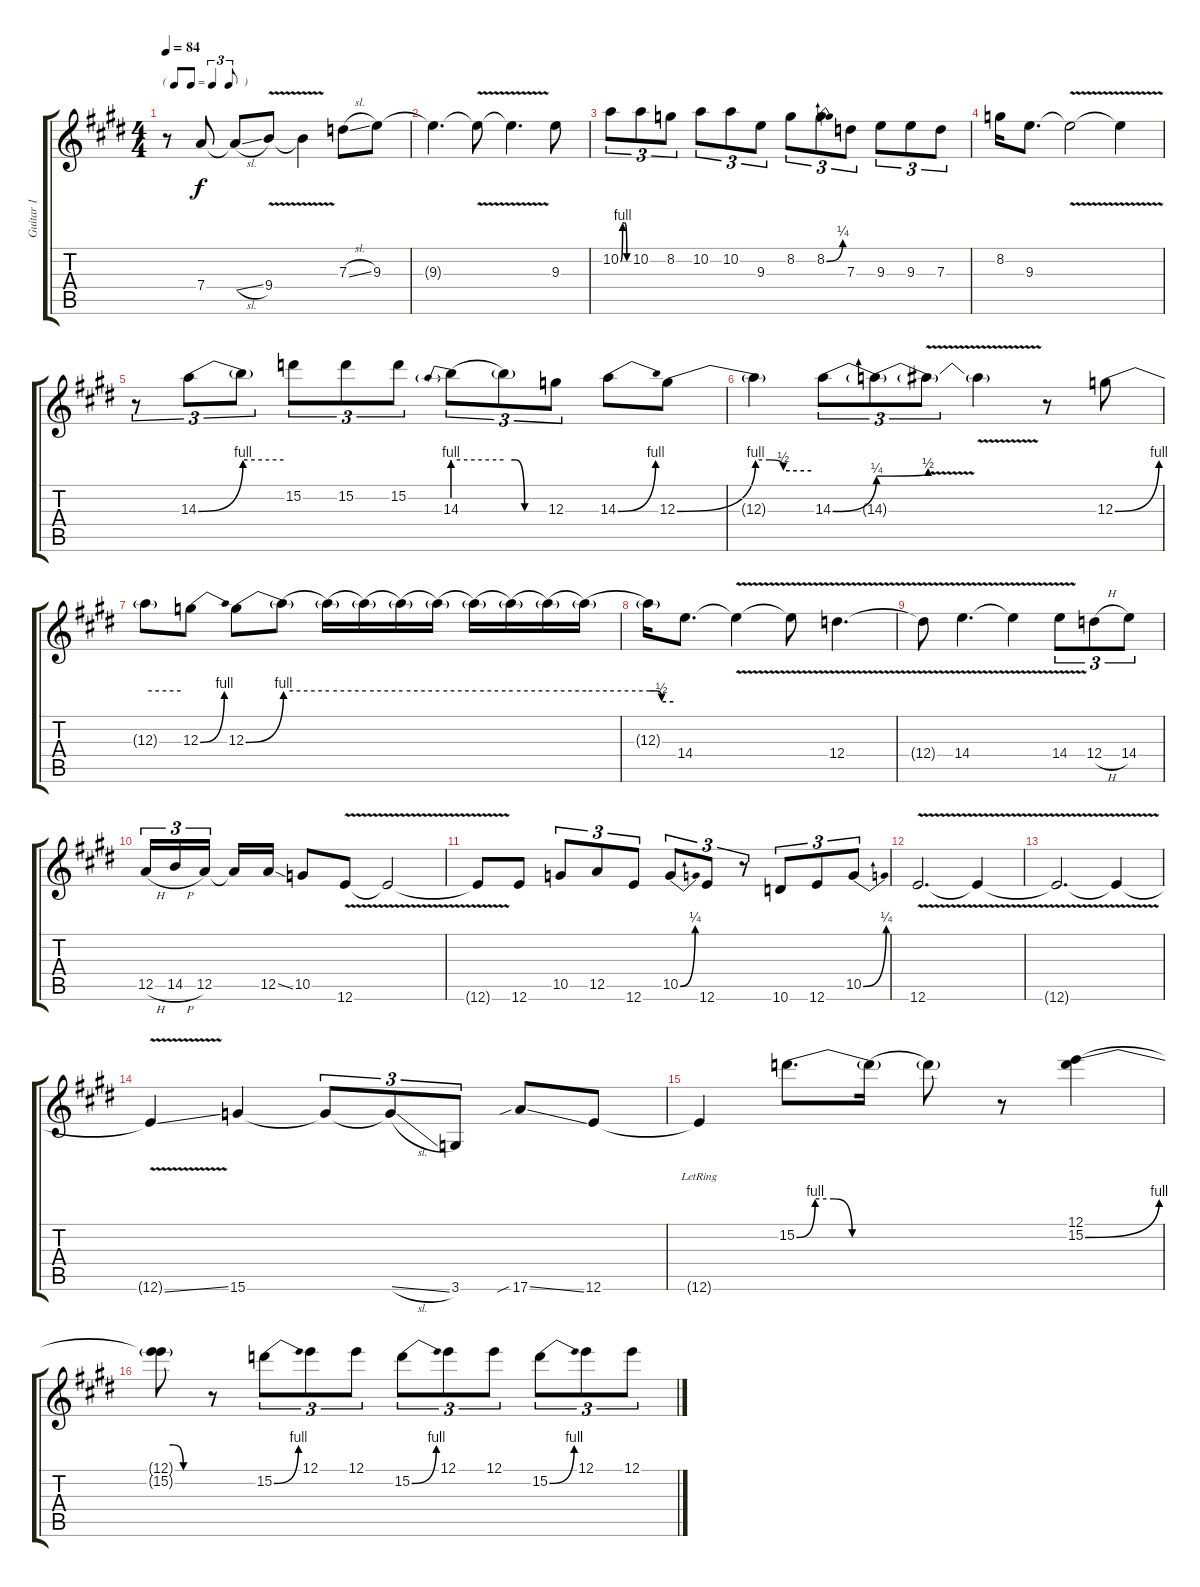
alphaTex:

\track ("Guitar 1" "Guitar 1") {instrument electricguitarclean}
\staff {score tabs}
\tuning (E4 B3 G3 D3 A2 E2) {hide}
\ts (4 4)
\tf triplet8th
\tempo 84
\clef g2
\ks e
r.8{dy f} 7.4.8 7.4{sl t}.8 9.4{v}.8 9.4{v t}.4 7.3{sl}.8 9.3.8 |
9.3{t}.4{d} 9.3{v t}.8 9.3{v t}.4{d} 9.3.8 |
10.2{be (custom 0 0 15 4 30 4 45 0 60 0)}.8{tu (3 2)} 10.2.8{tu (3 2)} 8.2.8{tu (3 2)} 10.2.8{tu (3 2)} 10.2.8{tu (3 2)} 9.3.8{tu (3 2)} 8.2.8{tu (3 2)} 8.2{be (bend 0 0 60 1)}.8{tu (3 2)} 7.3.8{tu (3 2)} 9.3.8{tu (3 2)} 9.3.8{tu (3 2)} 7.3.8{tu (3 2)} |
8.2.16 9.3.8{d} 9.3{v t}.2 9.3{v t}.4 |
r.8{tu (3 2)} 14.3{be (bend 0 0 60 4)}.8{tu (3 2)} 14.3{be (hold 0 4 60 4) t}.8{tu (3 2)} 15.2.8{tu (3 2)} 15.2.8{tu (3 2)} 15.2.8{tu (3 2)} 14.3{be (prebend 0 4 60 4)}.8{tu (3 2)} 14.3{be (custom 0 4 15 4 30 0 60 0) t}.8{tu (3 2)} 12.3.8{tu (3 2)} 14.3{be (bend 0 0 60 4)}.8 12.3{be (bend 0 0 60 4)}.8 |
12.3{be (custom 0 4 15 4 30 2 60 2) t}.4 14.3{be (bend 0 0 60 1)}.8{tu (3 2)} 14.3{be (bend 0 1 60 2) t}.8{tu (3 2)} 14.3{v t}.8{tu (3 2)} 14.3{v t}.4 r.8 12.3{be (bend 0 0 60 4)}.8 |
12.3{be (hold 0 4 60 4) t}.8 12.3{be (bend 0 0 60 4)}.8 12.3{be (bend 0 0 60 4)}.8 12.3{be (hold 0 4 60 4) t}.8 12.3{be (hold 0 4 60 4) t}.16 12.3{be (hold 0 4 60 4) t}.16 12.3{be (hold 0 4 60 4) t}.16 12.3{be (hold 0 4 60 4) t}.16 12.3{be (hold 0 4 60 4) t}.16 12.3{be (hold 0 4 60 4) t}.16 12.3{be (hold 0 4 60 4) t}.16 12.3{be (hold 0 4 60 4) t}.16 |
12.3{be (custom 0 4 15 4 30 2 60 2) t}.16 14.4.8{d} 14.4{v t}.4 14.4{v t}.8 12.4{v}.4{d} |
12.4{v t}.8 14.4{v}.4{d} 14.4{v t}.4 14.4{v}.8{tu (3 2)} 12.4{h}.8{tu (3 2)} 14.4.8{tu (3 2)} |
12.5{h}.16{tu (3 2)} 14.5{h}.16{tu (3 2)} 12.5.16{tu (3 2)} 12.5{t}.16 12.5{ss}.16 10.5.8 12.6{v}.8 12.6{v t}.2 |
12.6{v t}.8 12.6.8 10.5.8{tu (3 2)} 12.5.8{tu (3 2)} 12.6.8{tu (3 2)} 10.5{be (bend 0 0 60 1)}.8{tu (3 2)} 12.6.8{tu (3 2)} r.8{tu (3 2)} 10.6.8{tu (3 2)} 12.6.8{tu (3 2)} 10.5{be (bend 0 0 60 1)}.8{tu (3 2)} |
12.6{v}.2{d} 12.6{v t}.4 |
12.6{v t}.2{d} 12.6{v t}.4 |
12.6{v ss t}.4 15.6.4 15.6{t}.8{tu (3 2)} 15.6{sl t}.8{tu (3 2)} 3.6.8{tu (3 2)} 17.6{sib ss}.8 12.6.8 |
12.6{lr t}.4 15.2{be (custom 0 0 15 4 30 4 45 0 60 0)}.8{d} 15.2{be (hold 0 0 60 0) t}.16 15.2{t}.8 r.8 (12.1 15.2{be (bend 0 0 60 4)}).4 |
(12.1{t} 15.2{be (custom 0 4 15 4 30 0 60 0) t}).8 r.8 15.2{be (bend 0 0 60 4)}.8{tu (3 2)} 12.1.8{tu (3 2)} 12.1.8{tu (3 2)} 15.2{be (bend 0 0 60 4)}.8{tu (3 2)} 12.1.8{tu (3 2)} 12.1.8{tu (3 2)} 15.2{be (bend 0 0 60 4)}.8{tu (3 2)} 12.1.8{tu (3 2)} 12.1.8{tu (3 2)}
